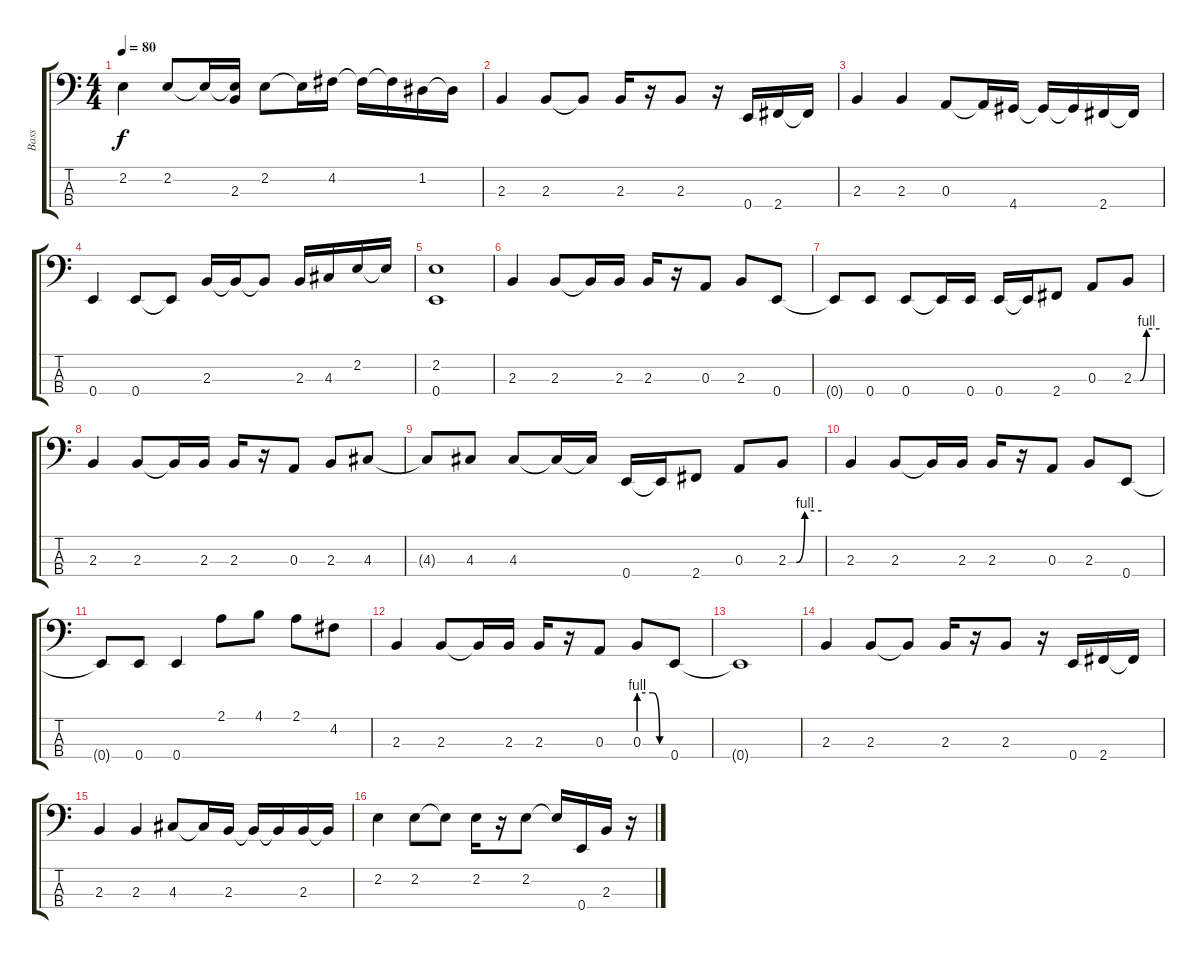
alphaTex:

\track ("Bass" "Bass") {instrument electricbassfinger}
\staff {score tabs}
\tuning (G2 D2 A1 E1) {hide}
\ts (4 4)
\tempo 80
\clef f4
\ks c
2.2.4{dy f} 2.2.8 2.2{t}.16 (2.2{t} 2.3).16 2.2.8 2.2{t}.16 4.2.16 4.2{t}.16 4.2{t}.16 1.2.16 1.2{t}.16 |
2.3.4 2.3.8 2.3{t}.8 2.3.16 r.16 2.3.8 r.16 0.4.16 2.4.16 2.4{t}.16 |
2.3.4 2.3.4 0.3.8 0.3{t}.16 4.4.16 4.4{t}.16 4.4{t}.16 2.4.16 2.4{t}.16 |
0.4.4 0.4.8 0.4{t}.8 2.3.16 2.3{t}.16 2.3{t}.8 2.3.16 4.3.16 2.2.16 2.2{t}.16 |
(2.2 0.4).1 |
2.3.4 2.3.8 2.3{t}.16 2.3.16 2.3.16 r.16 0.3.8 2.3.8 0.4.8 |
0.4{t}.8 0.4.8 0.4.8 0.4{t}.16 0.4.16 0.4.16 0.4{t}.16 2.4.8 0.3.8 2.3{be (custom 0 0 15 0 30 4 60 4)}.8 |
2.3.4 2.3.8 2.3{t}.16 2.3.16 2.3.16 r.16 0.3.8 2.3.8 4.3.8 |
4.3{t}.8 4.3.8 4.3.8 4.3{t}.16 4.3{t}.16 0.4.16 0.4{t}.16 2.4.8 0.3.8 2.3{be (custom 0 0 15 0 30 4 60 4)}.8 |
2.3.4 2.3.8 2.3{t}.16 2.3.16 2.3.16 r.16 0.3.8 2.3.8 0.4.8 |
0.4{t}.8 0.4.8 0.4.4 2.1.8 4.1.8 2.1.8 4.2.8 |
2.3.4 2.3.8 2.3{t}.16 2.3.16 2.3.16 r.16 0.3.8 0.3{be (custom 0 4 30 4 45 0 60 0)}.8 0.4.8 |
0.4{t}.1 |
2.3.4 2.3.8 2.3{t}.8 2.3.16 r.16 2.3.8 r.16 0.4.16 2.4.16 2.4{t}.16 |
2.3.4 2.3.4 4.3.8 4.3{t}.16 2.3.16 2.3{t}.16 2.3{t}.16 2.3.16 2.3{t}.16 |
2.2.4 2.2.8 2.2{t}.8 2.2.16 r.16 2.2.8 2.2{t}.16 0.4.16 2.3.16 r.16
